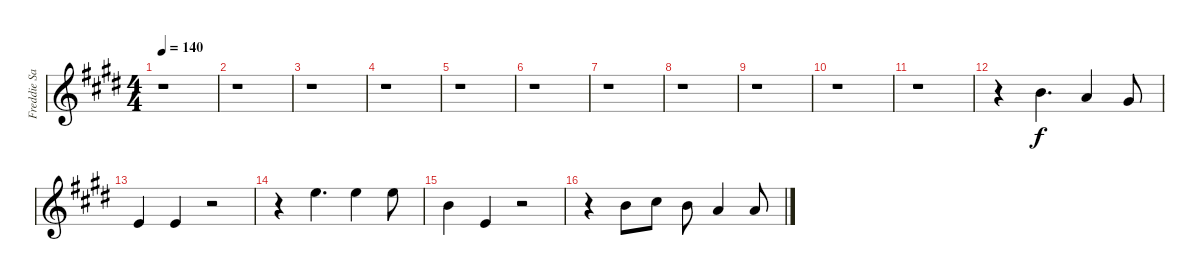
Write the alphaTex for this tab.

\track ("Freddie Salem Vocals" "Freddie Sa") {instrument tenorsax}
\staff {score}
\tuning (E4 B3 G3 D3 A2 E2) {hide}
\ts (4 4)
\tempo 140
\clef g2
\ks e
r.1{dy f} |
r.1 |
r.1 |
r.1 |
r.1 |
r.1 |
r.1 |
r.1 |
r.1 |
r.1 |
r.1 |
r.4 7.1.4{d} 10.2.4 9.2.8 |
9.3.4 9.3.4 r.2 |
r.4 12.1.4{d} 12.1.4 12.1.8 |
7.1.4 9.3.4 r.2 |
r.4 7.1.8 9.1.8 7.1.8 10.2.4 10.2.8
